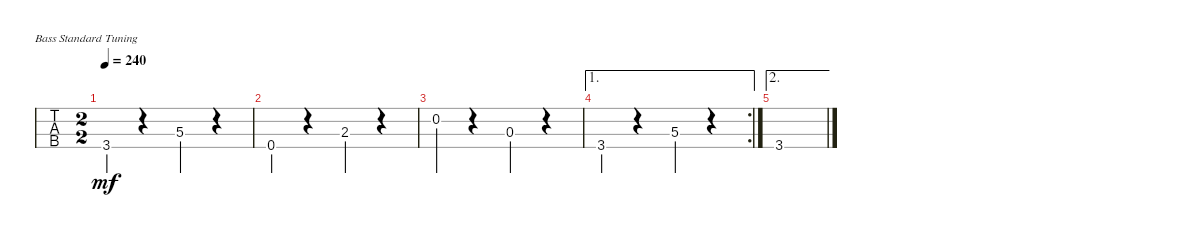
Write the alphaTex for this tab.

\bracketExtendMode groupsimilarinstruments
\singleTrackTrackNamePolicy hidden
\multiTrackTrackNamePolicy hidden
\otherSystemsTrackNameOrientation horizontal
\track ("Acoustic Bass" "A-Bass") {instrument acousticbass}
\staff {tabs}
\tuning (G2 D2 A1 E1)
\ts (2 2)
\tempo 240
\clef f4
\ks g
3.4.4{dy mf} r.4 5.3.4 r.4 |
0.4.4 r.4 2.3.4 r.4 |
0.2.4 r.4 0.3.4 r.4 |
\ae 1
\rc 2
3.4.4 r.4 5.3.4 r.4 |
\ae 2
\scale
0.0600649 3.4.1
